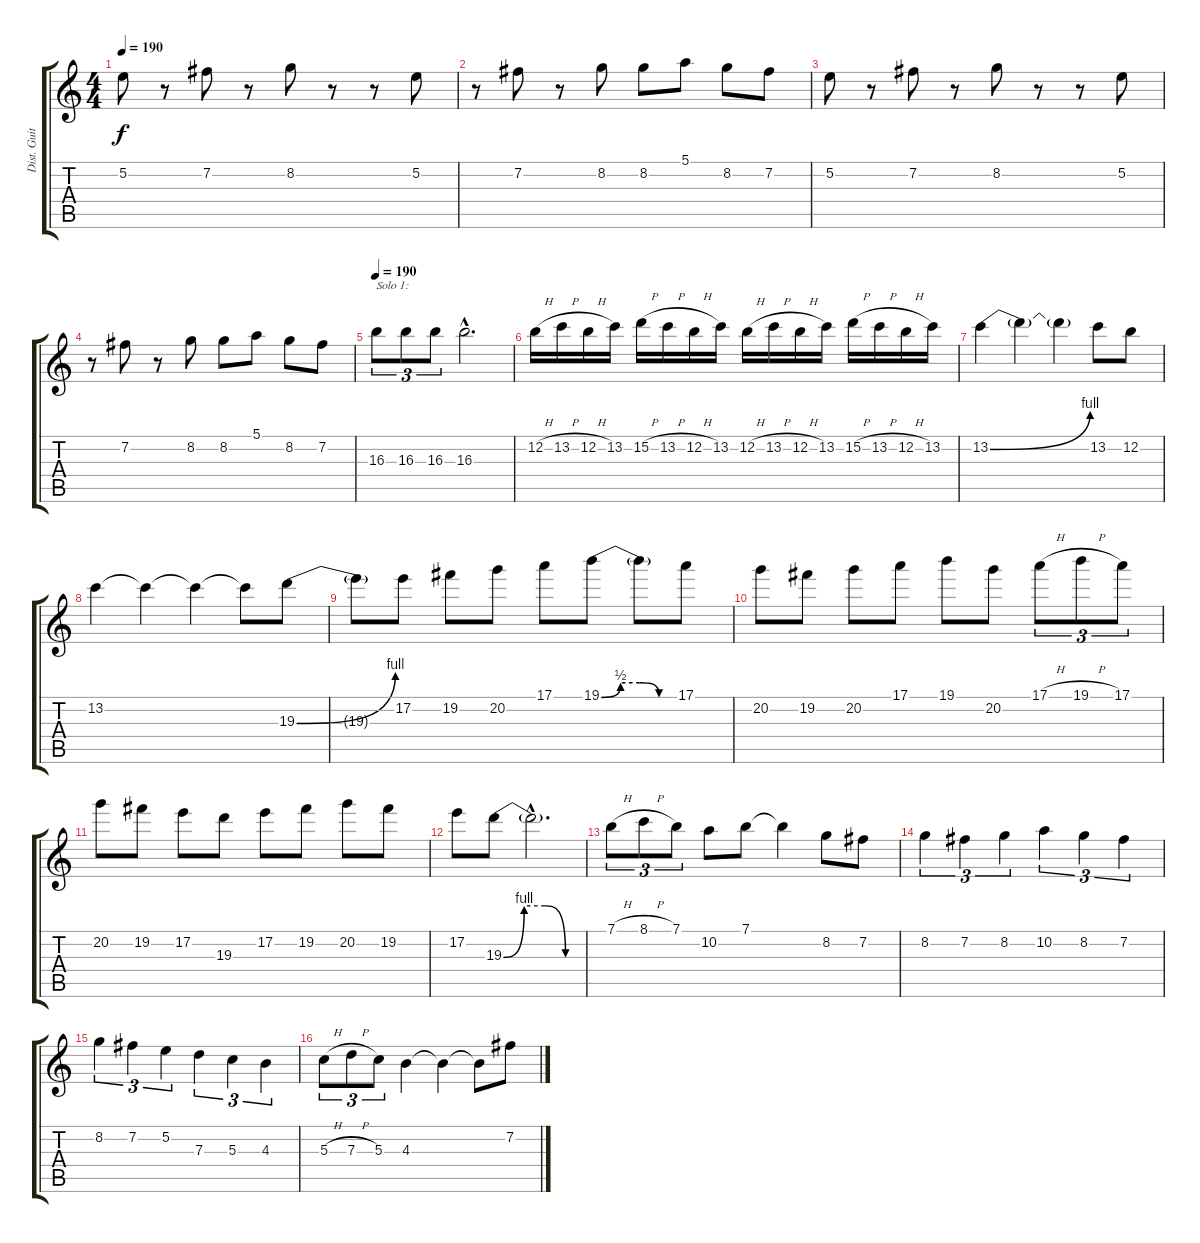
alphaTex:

\track ("Dist. Guitar 1" "Dist. Guit") {instrument distortionguitar}
\staff {score tabs}
\tuning (E4 B3 G3 D3 A2 E2) {hide}
\ts (4 4)
\tempo 190
\clef g2
\ks c
5.2.8{dy f} r.8 7.2.8 r.8 8.2.8 r.8 r.8 5.2.8 |
r.8 7.2.8 r.8 8.2.8 8.2.8 5.1.8 8.2.8 7.2.8 |
5.2.8 r.8 7.2.8 r.8 8.2.8 r.8 r.8 5.2.8 |
r.8 7.2.8 r.8 8.2.8 8.2.8 5.1.8 8.2.8 7.2.8 |
\tempo 190
16.3.8{tu (3 2) txt "Solo 1:" volume 16 instrument distortionguitar} 16.3.8{tu (3 2)} 16.3.8{tu (3 2)} 16.3{hac}.2{d} |
12.2{h}.16 13.2{h}.16 12.2{h}.16 13.2.16 15.2{h}.16 13.2{h}.16 12.2{h}.16 13.2.16 12.2{h}.16 13.2{h}.16 12.2{h}.16 13.2.16 15.2{h}.16 13.2{h}.16 12.2{h}.16 13.2.16 |
13.2{be (bend 0 0 60 4)}.4 13.2{t}.4 13.2{t}.4 13.2.8 12.2.8 |
13.2.4 13.2{t}.4 13.2{t}.4 13.2{t}.8 19.3{be (bend 0 0 60 4)}.8 |
19.3{t}.8 17.2.8 19.2.8 20.2.8 17.1.8 19.1{be (custom 0 0 15 2 30 2 45 0 60 0)}.8 19.1{t}.8 17.1.8 |
20.2.8 19.2.8 20.2.8 17.1.8 19.1.8 20.2.8 17.1{h}.8{tu (3 2)} 19.1{h}.8{tu (3 2)} 17.1.8{tu (3 2)} |
20.2.8 19.2.8 17.2.8 19.3.8 17.2.8 19.2.8 20.2.8 19.2.8 |
17.2.8 19.3{be (custom 0 0 15 4 30 4 45 0 60 0)}.8 19.3{hac t}.2{d} |
7.1{h}.8{tu (3 2)} 8.1{h}.8{tu (3 2)} 7.1.8{tu (3 2)} 10.2.8 7.1.8 7.1{t}.4 8.2.8 7.2.8 |
8.2.4{tu (3 2)} 7.2.4{tu (3 2)} 8.2.4{tu (3 2)} 10.2.4{tu (3 2)} 8.2.4{tu (3 2)} 7.2.4{tu (3 2)} |
8.2.4{tu (3 2)} 7.2.4{tu (3 2)} 5.2.4{tu (3 2)} 7.3.4{tu (3 2)} 5.3.4{tu (3 2)} 4.3.4{tu (3 2)} |
5.3{h}.8{tu (3 2)} 7.3{h}.8{tu (3 2)} 5.3.8{tu (3 2)} 4.3.4 4.3{t}.4 4.3{t}.8 7.2.8
